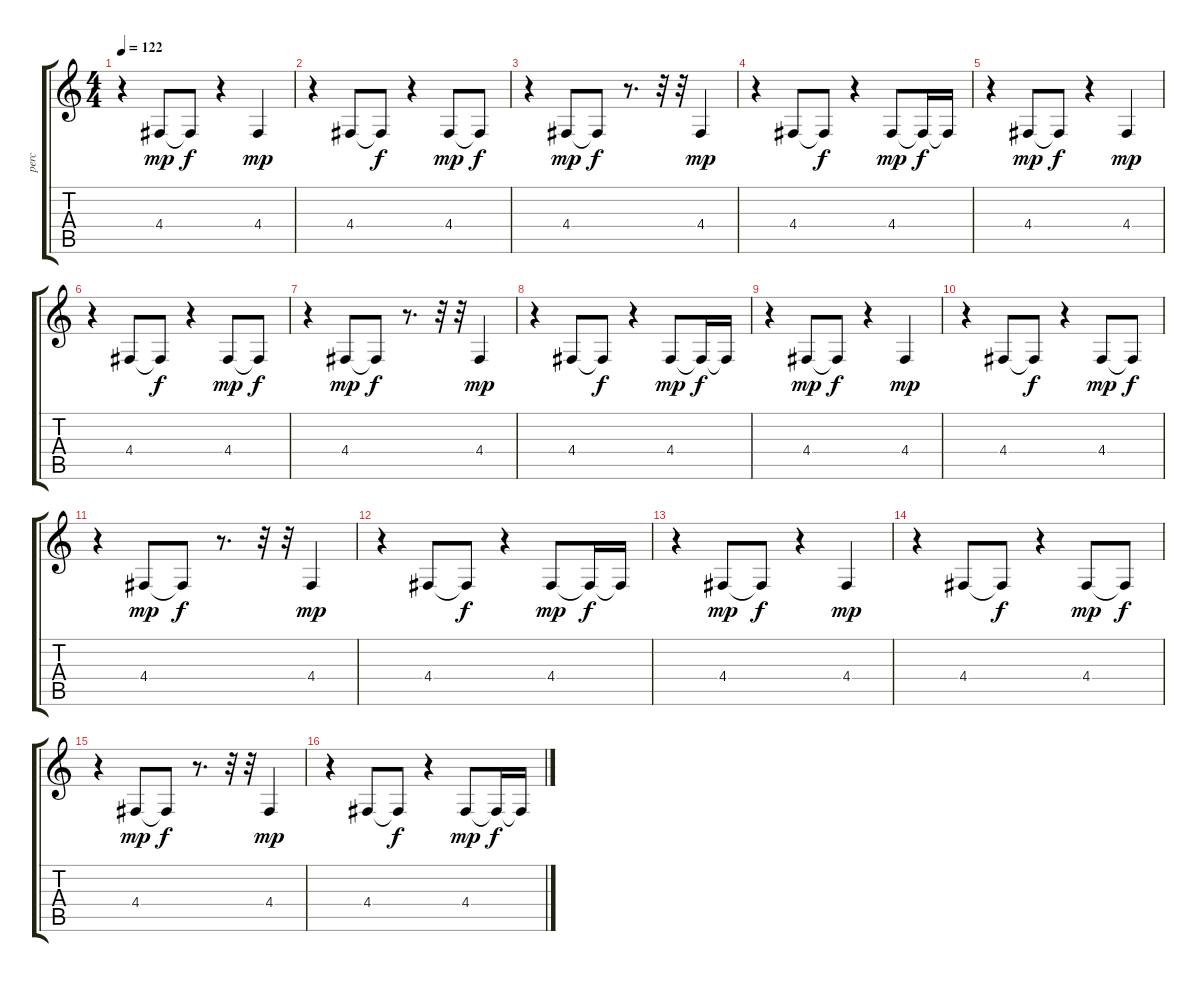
\track ("perc" "perc") {instrument acousticgrandpiano}
\staff {score tabs}
\tuning (E4 B3 G3 D3 A2 E2) {hide}
\ts (4 4)
\tempo 122
\clef g2
\ks c
r.4{dy f} 4.4.8{dy mp} 4.4{t}.8{dy f} r.4 4.4.4{dy mp} |
r.4 4.4.8 4.4{t}.8{dy f} r.4 4.4.8{dy mp} 4.4{t}.8{dy f} |
r.4 4.4.8{dy mp} 4.4{t}.8{dy f} r.8{d} r.32 r.32 4.4.4{dy mp} |
r.4 4.4.8 4.4{t}.8{dy f} r.4 4.4.8{dy mp} 4.4{t}.16{dy f} 4.4{t}.16 |
r.4 4.4.8{dy mp} 4.4{t}.8{dy f} r.4 4.4.4{dy mp} |
r.4 4.4.8 4.4{t}.8{dy f} r.4 4.4.8{dy mp} 4.4{t}.8{dy f} |
r.4 4.4.8{dy mp} 4.4{t}.8{dy f} r.8{d} r.32 r.32 4.4.4{dy mp} |
r.4 4.4.8 4.4{t}.8{dy f} r.4 4.4.8{dy mp} 4.4{t}.16{dy f} 4.4{t}.16 |
r.4 4.4.8{dy mp} 4.4{t}.8{dy f} r.4 4.4.4{dy mp} |
r.4 4.4.8 4.4{t}.8{dy f} r.4 4.4.8{dy mp} 4.4{t}.8{dy f} |
r.4 4.4.8{dy mp} 4.4{t}.8{dy f} r.8{d} r.32 r.32 4.4.4{dy mp} |
r.4 4.4.8 4.4{t}.8{dy f} r.4 4.4.8{dy mp} 4.4{t}.16{dy f} 4.4{t}.16 |
r.4 4.4.8{dy mp} 4.4{t}.8{dy f} r.4 4.4.4{dy mp} |
r.4 4.4.8 4.4{t}.8{dy f} r.4 4.4.8{dy mp} 4.4{t}.8{dy f} |
r.4 4.4.8{dy mp} 4.4{t}.8{dy f} r.8{d} r.32 r.32 4.4.4{dy mp} |
r.4 4.4.8 4.4{t}.8{dy f} r.4 4.4.8{dy mp} 4.4{t}.16{dy f} 4.4{t}.16
